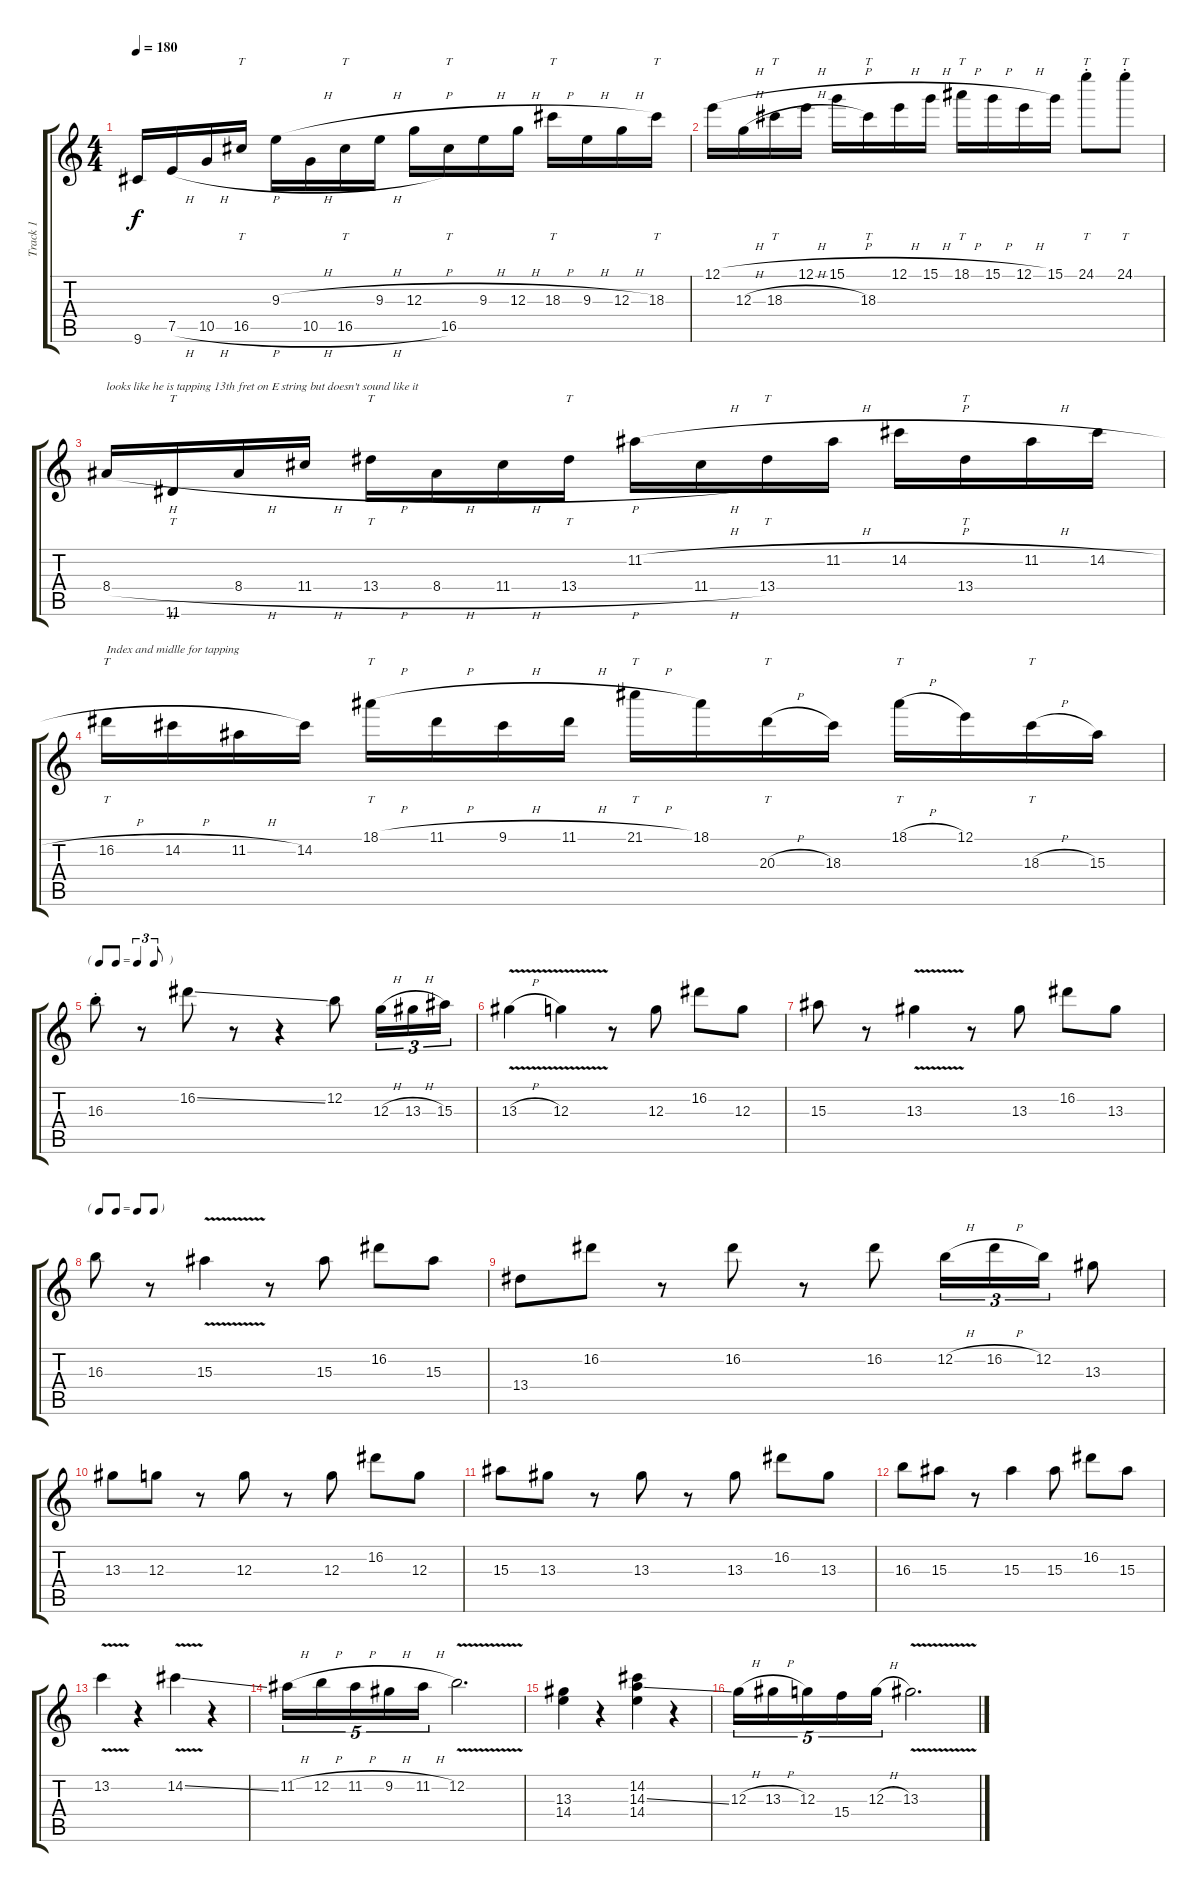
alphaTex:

\track ("Track 1" "Track 1") {instrument distortionguitar}
\staff {score tabs}
\tuning (E4 B3 G3 D3 A2 E2) {hide}
\ts (4 4)
\tempo 180
\clef g2
\ks c
9.6.16{dy f} 7.5{h}.16 10.5{h}.16 16.5{h}.16{tt} 9.3{h}.16 10.5{h}.16 16.5{h}.16{tt} 9.3{h}.16 12.3{h}.16 16.5.16{tt} 9.3{h}.16 12.3{h}.16 18.3{h}.16{tt} 9.3{h}.16 12.3{h}.16 18.3.16{tt} |
12.1{h}.16 12.3{h}.16 18.3{h}.16{tt} 12.1{h}.16 15.1{h}.16 18.3.16{tt} 12.1{h}.16 15.1{h}.16 18.1{h}.16{tt} 15.1{h}.16 12.1{h}.16 15.1.16 24.1{st}.8{tt} 24.1{st}.8{tt} |
8.4{h}.16{txt "looks like he is tapping 13th fret on E string but doesn't sound like it"} 11.6.16{tt} 8.4{h}.16 11.4{h}.16 13.4{h}.16{tt} 8.4{h}.16 11.4{h}.16 13.4{h}.16{tt} 11.2{h}.16 11.4{h}.16 13.4.16{tt} 11.2{h}.16 14.2{h}.16 13.4.16{tt} 11.2{h}.16 14.2{h}.16 |
16.2{h}.16{tt txt "Index and midlle for tapping"} 14.2{h}.16 11.2{h}.16 14.2.16 18.1{h}.16{tt} 11.1{h}.16 9.1{h}.16 11.1{h}.16 21.1{h}.16{tt} 18.1.16 20.3{h}.16{tt} 18.3.16 18.1{h}.16{tt} 12.1.16 18.3{h}.16{tt} 15.3.16 |
\tf triplet8th
16.3{st}.8 r.8 16.2{ss}.8 r.8 r.4 12.2.8 12.3{h}.16{tu (3 2)} 13.3{h}.16{tu (3 2)} 15.3.16{tu (3 2)} |
13.3{v h}.4 12.3{v}.4 r.8 12.3.8 16.2.8 12.3.8 |
15.3.8 r.8 13.3{v}.4 r.8 13.3.8 16.2.8 13.3.8 |
\tf none
16.3.8 r.8 15.3{v}.4 r.8 15.3.8 16.2.8 15.3.8 |
13.4.8 16.2.8 r.8 16.2.8 r.8 16.2.8 12.2{h}.16{tu (3 2)} 16.2{h}.16{tu (3 2)} 12.2.16{tu (3 2)} 13.3.8 |
13.3.8 12.3.8 r.8 12.3.8 r.8 12.3.8 16.2.8 12.3.8 |
15.3.8 13.3.8 r.8 13.3.8 r.8 13.3.8 16.2.8 13.3.8 |
16.3.8 15.3.8 r.8 15.3.4 15.3.8 16.2.8 15.3.8 |
13.2{v}.4 r.4 14.2{v ss}.4 r.4 |
11.2{h}.16{tu (5 4)} 12.2{h}.16{tu (5 4)} 11.2{h}.16{tu (5 4)} 9.2{h}.16{tu (5 4)} 11.2{h}.16{tu (5 4)} 12.2{v}.2{d} |
(13.3 14.4).4 r.4 (14.2 14.3{ss} 14.4).4 r.4 |
12.3{h}.16{tu (5 4)} 13.3{h}.16{tu (5 4)} 12.3.16{tu (5 4)} 15.4{h}.16{tu (5 4)} 12.3{h}.16{tu (5 4)} 13.3{v}.2{d}
